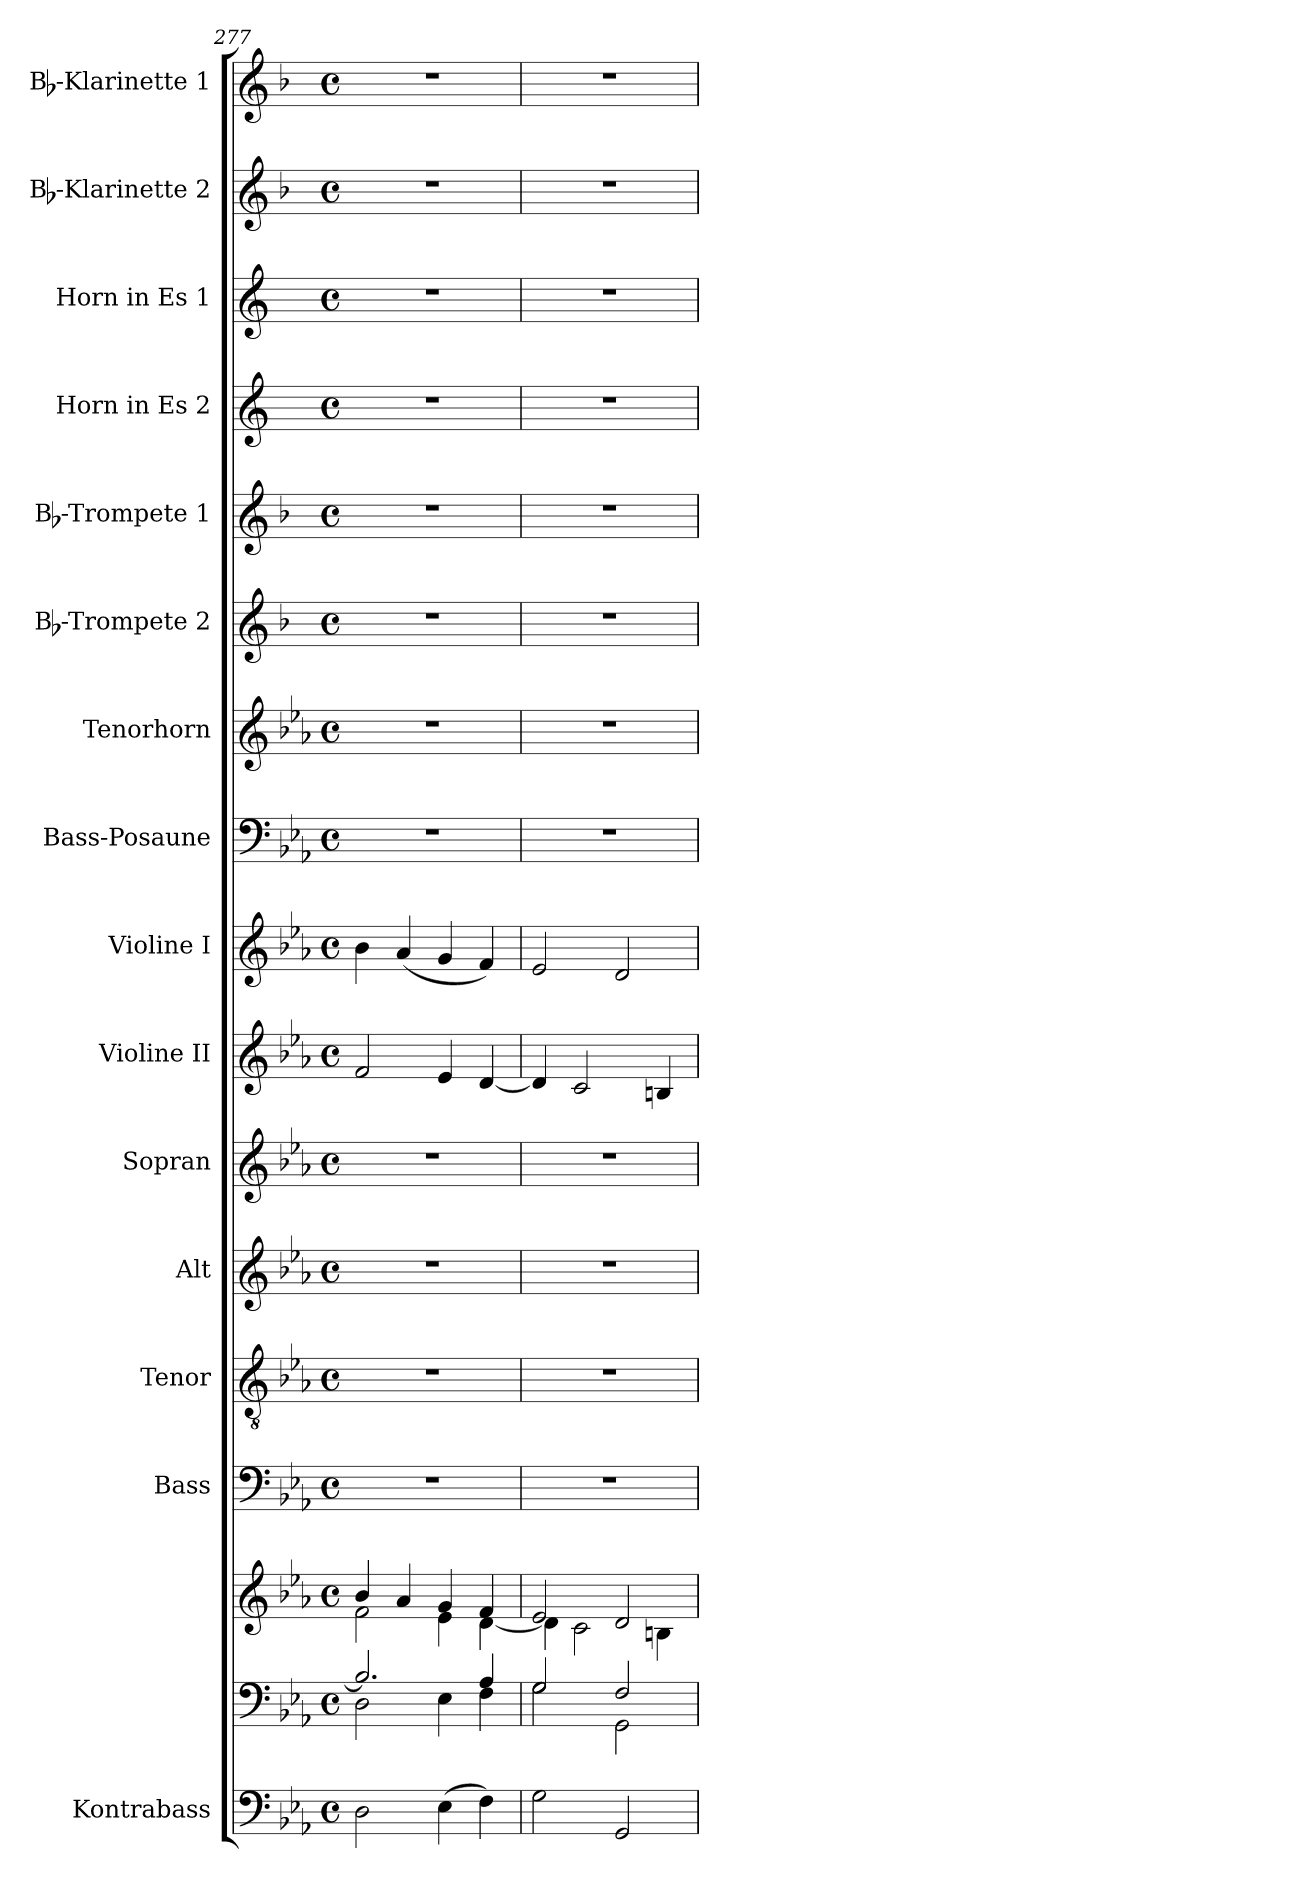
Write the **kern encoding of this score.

**kern	**kern	**kern	**kern	**kern	**kern	**kern	**kern	**kern	**kern	**kern	**kern	**kern	**kern	**kern	**kern	**kern
*part16	*part15	*part15	*part14	*part13	*part12	*part11	*part10	*part9	*part8	*part7	*part6	*part5	*part4	*part3	*part2	*part1
*staff17	*staff16	*staff15	*staff14	*staff13	*staff12	*staff11	*staff10	*staff9	*staff8	*staff7	*staff6	*staff5	*staff4	*staff3	*staff2	*staff1
*I"Kontrabass	*	*	*I"Bass	*I"Tenor	*I"Alt	*I"Sopran	*I"Violine II	*I"Violine I	*I"Bass-Posaune	*I"Tenorhorn	*I"Bb-Trompete 2	*I"Bb-Trompete 1	*I"Horn in Es 2	*I"Horn in Es 1	*I"Bb-Klarinette 2	*I"Bb-Klarinette 1
*I'Kb.	*	*	*I'B.	*I'T.	*I'A.	*I'S.	*I'Vl. II	*I'Vl. I	*I'B. Pos.	*I'T. Hrn.	*I'Bb Trp. 2	*I'Bb Trp. 1	*	*	*I'Bb Kl. 2	*I'Bb Kl. 1
*clefF4	*clefF4	*clefG2	*clefF4	*clefGv2	*clefG2	*clefG2	*clefG2	*clefG2	*clefF4	*clefG2	*clefG2	*clefG2	*clefG2	*clefG2	*clefG2	*clefG2
*ITrd7c12	*	*	*	*	*	*	*	*	*	*ITrd8c14	*ITrd1c2	*ITrd1c2	*ITrd5c9	*ITrd5c9	*ITrd1c2	*ITrd1c2
*k[b-e-a-]	*k[b-e-a-]	*k[b-e-a-]	*k[b-e-a-]	*k[b-e-a-]	*k[b-e-a-]	*k[b-e-a-]	*k[b-e-a-]	*k[b-e-a-]	*k[b-e-a-]	*k[b-e-a-]	*k[b-e-a-]	*k[b-e-a-]	*k[b-e-a-]	*k[b-e-a-]	*k[b-e-a-]	*k[b-e-a-]
*E-:	*E-:	*E-:	*E-:	*E-:	*E-:	*E-:	*E-:	*E-:	*E-:	*E-:	*E-:	*E-:	*E-:	*E-:	*E-:	*E-:
*M4/4	*M4/4	*M4/4	*M4/4	*M4/4	*M4/4	*M4/4	*M4/4	*M4/4	*M4/4	*M4/4	*M4/4	*M4/4	*M4/4	*M4/4	*M4/4	*M4/4
*met(c)	*met(c)	*met(c)	*met(c)	*met(c)	*met(c)	*met(c)	*met(c)	*met(c)	*met(c)	*met(c)	*met(c)	*met(c)	*met(c)	*met(c)	*met(c)	*met(c)
=277	=277	=277	=277	=277	=277	=277	=277	=277	=277	=277	=277	=277	=277	=277	=277	=277
*	*^	*^	*	*	*	*	*	*	*	*	*	*	*	*	*	*
2DD\	2.B-/]	2D\	4b-/	2f\	1r	1r	1r	1r	2f/	4b-\	1r	1r	1r	1r	1r	1r	1r	1r
.	.	.	4a-/	.	.	.	.	.	.	(<4a-/	.	.	.	.	.	.	.	.
(>4EE-\	.	4E-\	4g/	4e-\	.	.	.	.	4e-/	4g/	.	.	.	.	.	.	.	.
4FF\)	4A-/	4F\	4f/	[<4d\	.	.	.	.	[4d/	4f/)	.	.	.	.	.	.	.	.
=278	=278	=278	=278	=278	=278	=278	=278	=278	=278	=278	=278	=278	=278	=278	=278	=278	=278	=278
2GG\	2G/	2G\	2e-/	4d\]	1r	1r	1r	1r	4d/]	2e-/	1r	1r	1r	1r	1r	1r	1r	1r
.	.	.	.	2c\	.	.	.	.	2c/	.	.	.	.	.	.	.	.	.
2GGG/	2F/	2GG\	2d/	.	.	.	.	.	.	2d/	.	.	.	.	.	.	.	.
.	.	.	.	4Bn\	.	.	.	.	4Bn/	.	.	.	.	.	.	.	.	.
*	*v	*v	*	*	*	*	*	*	*	*	*	*	*	*	*	*	*	*
*	*	*v	*v	*	*	*	*	*	*	*	*	*	*	*	*	*	*
=	=	=	=	=	=	=	=	=	=	=	=	=	=	=	=	=
*-	*-	*-	*-	*-	*-	*-	*-	*-	*-	*-	*-	*-	*-	*-	*-	*-
